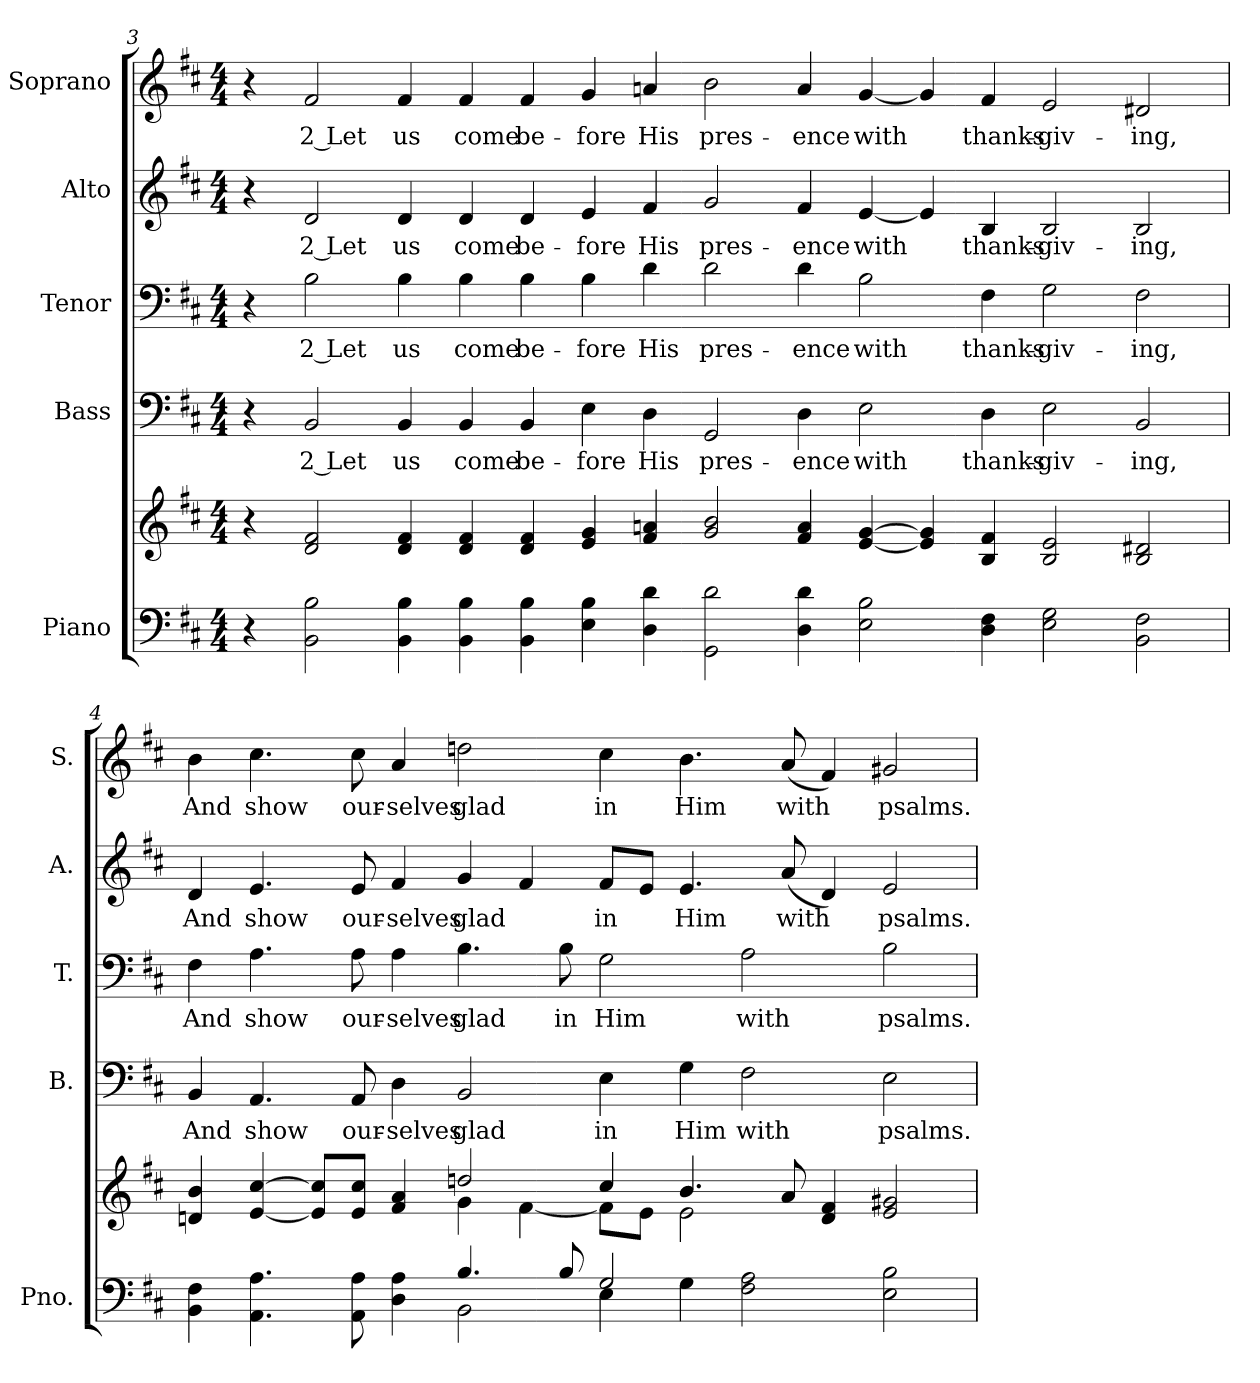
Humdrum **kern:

**kern	**kern	**kern	**text	**kern	**text	**kern	**text	**kern	**text
*part5	*part5	*part4	*part4	*part3	*part3	*part2	*part2	*part1	*part1
*staff6	*staff5	*staff4	*staff4	*staff3	*staff3	*staff2	*staff2	*staff1	*staff1
*I"Piano	*	*I"Bass	*	*I"Tenor	*	*I"Alto	*	*I"Soprano	*
*I'Pno.	*	*I'B.	*	*I'T.	*	*I'A.	*	*I'S.	*
!!LO:PB:g=z
*clefF4	*clefG2	*clefF4	*	*clefF4	*	*clefG2	*	*clefG2	*
*k[f#c#]	*k[f#c#]	*k[f#c#]	*	*k[f#c#]	*	*k[f#c#]	*	*k[f#c#]	*
*D:	*D:	*D:	*	*D:	*	*D:	*	*D:	*
*M4/4	*M4/4	*M4/4	*	*M4/4	*	*M4/4	*	*M4/4	*
=3	=3	=3	=3	=3	=3	=3	=3	=3	=3
4r	4r	4r	.	4r	.	4r	.	4r	.
!	!	!	!LO:LY:b:color=#000000	!	!	!	!	!	!
!	!	!	!	!	!LO:LY:b:color=#000000	!	!	!	!
!	!	!	!	!	!	!	!LO:LY:b:color=#000000	!	!
!	!	!	!	!	!	!	!	!	!LO:LY:b:color=#000000
2BBi\ 2Bi	2di/ 2f#i	2BBi/	2 Let	2Bi\	2 Let	2di/	2 Let	2f#i/	2 Let
!	!	!	!LO:LY:b:color=#000000	!	!	!	!	!	!
!	!	!	!	!	!LO:LY:b:color=#000000	!	!	!	!
!	!	!	!	!	!	!	!LO:LY:b:color=#000000	!	!
!	!	!	!	!	!	!	!	!	!LO:LY:b:color=#000000
4BBi\ 4Bi	4di/ 4f#i	4BBi/	us	4Bi\	us	4di/	us	4f#i/	us
!	!	!	!LO:LY:b:color=#000000	!	!	!	!	!	!
!	!	!	!	!	!LO:LY:b:color=#000000	!	!	!	!
!	!	!	!	!	!	!	!LO:LY:b:color=#000000	!	!
!	!	!	!	!	!	!	!	!	!LO:LY:b:color=#000000
4BBi\ 4Bi	4di/ 4f#i	4BBi/	come	4Bi\	come	4di/	come	4f#i/	come
!	!	!	!LO:LY:b:color=#000000	!	!	!	!	!	!
!	!	!	!	!	!LO:LY:b:color=#000000	!	!	!	!
!	!	!	!	!	!	!	!LO:LY:b:color=#000000	!	!
!	!	!	!	!	!	!	!	!	!LO:LY:b:color=#000000
4BBi\ 4Bi	4di/ 4f#i	4BBi/	be-	4Bi\	be-	4di/	be-	4f#i/	be-
!	!	!	!LO:LY:b:color=#000000	!	!	!	!	!	!
!	!	!	!	!	!LO:LY:b:color=#000000	!	!	!	!
!	!	!	!	!	!	!	!LO:LY:b:color=#000000	!	!
!	!	!	!	!	!	!	!	!	!LO:LY:b:color=#000000
4Ei\ 4Bi	4ei/ 4gi	4Ei\	-fore	4Bi\	-fore	4ei/	-fore	4gi/	-fore
!	!	!	!LO:LY:b:color=#000000	!	!	!	!	!	!
!	!	!	!	!	!LO:LY:b:color=#000000	!	!	!	!
!	!	!	!	!	!	!	!LO:LY:b:color=#000000	!	!
!	!	!	!	!	!	!	!	!	!LO:LY:b:color=#000000
4Di\ 4di	4f#i/ 4ani	4Di\	His	4di\	His	4f#i/	His	4ani/	His
!	!	!	!LO:LY:b:color=#000000	!	!	!	!	!	!
!	!	!	!	!	!LO:LY:b:color=#000000	!	!	!	!
!	!	!	!	!	!	!	!LO:LY:b:color=#000000	!	!
!	!	!	!	!	!	!	!	!	!LO:LY:b:color=#000000
2GGi\ 2di	2gi/ 2bi	2GGi/	pres-	2di\	pres-	2gi/	pres-	2bi\	pres-
!	!	!	!LO:LY:b:color=#000000	!	!	!	!	!	!
!	!	!	!	!	!LO:LY:b:color=#000000	!	!	!	!
!	!	!	!	!	!	!	!LO:LY:b:color=#000000	!	!
!	!	!	!	!	!	!	!	!	!LO:LY:b:color=#000000
4Di\ 4di	4f#i/ 4ai	4Di\	-ence	4di\	-ence	4f#i/	-ence	4ai/	-ence
!	!	!	!LO:LY:b:color=#000000	!	!	!	!	!	!
!	!	!	!	!	!LO:LY:b:color=#000000	!	!	!	!
!	!	!	!	!	!	!	!LO:LY:b:color=#000000	!	!
!	!	!	!	!	!	!	!	!	!LO:LY:b:color=#000000
2Ei\ 2Bi	[<4ei/ [>4gi	2Ei\	with	2Bi\	with	[<4ei/	with	[<4gi/	with
.	4ei/] 4gi]	.	.	.	.	4ei/]	.	4gi/]	.
!	!	!	!LO:LY:b:color=#000000	!	!	!	!	!	!
!	!	!	!	!	!LO:LY:b:color=#000000	!	!	!	!
!	!	!	!	!	!	!	!LO:LY:b:color=#000000	!	!
!	!	!	!	!	!	!	!	!	!LO:LY:b:color=#000000
4Di\ 4F#i	4Bi/ 4f#i	4Di\	thanks-	4F#i\	thanks-	4Bi/	thanks-	4f#i/	thanks-
!	!	!	!LO:LY:b:color=#000000	!	!	!	!	!	!
!	!	!	!	!	!LO:LY:b:color=#000000	!	!	!	!
!	!	!	!	!	!	!	!LO:LY:b:color=#000000	!	!
!	!	!	!	!	!	!	!	!	!LO:LY:b:color=#000000
2Ei\ 2Gi	2Bi/ 2ei	2Ei\	-giv-	2Gi\	-giv-	2Bi/	-giv-	2ei/	-giv-
!	!	!	!LO:LY:b:color=#000000	!	!	!	!	!	!
!	!	!	!	!	!LO:LY:b:color=#000000	!	!	!	!
!	!	!	!	!	!	!	!LO:LY:b:color=#000000	!	!
!	!	!	!	!	!	!	!	!	!LO:LY:b:color=#000000
2BBi\ 2F#i	2Bi/ 2d#Xi	2BBi/	-ing,	2F#i\	-ing,	2Bi/	-ing,	2d#Xi/	-ing,
!!LO:PB:g=z
=4	=4	=4	=4	=4	=4	=4	=4	=4	=4
*^	*^	*	*	*	*	*	*	*	*
!	!	!	!	!	!LO:LY:b:color=#000000	!	!	!	!	!	!
!	!	!	!	!	!	!	!LO:LY:b:color=#000000	!	!	!	!
!	!	!	!	!	!	!	!	!	!LO:LY:b:color=#000000	!	!
!	!	!	!	!	!	!	!	!	!	!	!LO:LY:b:color=#000000
4BBi\ 4F#i	1ryy	4dni/ 4bi	2ryy	4BBi/	And	4F#i\	And	4di/	And	4bi\	And
!	!	!	!	!	!LO:LY:b:color=#000000	!	!	!	!	!	!
!	!	!	!	!	!	!	!LO:LY:b:color=#000000	!	!	!	!
!	!	!	!	!	!	!	!	!	!LO:LY:b:color=#000000	!	!
!	!	!	!	!	!	!	!	!	!	!	!LO:LY:b:color=#000000
4.AAi\ 4.Ai	.	[<4ei/ [>4cc#i	.	4.AAi/	show	4.Ai\	show	4.ei/	show	4.cc#i\	show
.	.	8ei/] 8cc#i]L	2ryy	.	.	.	.	.	.	.	.
!	!	!	!	!	!LO:LY:b:color=#000000	!	!	!	!	!	!
!	!	!	!	!	!	!	!LO:LY:b:color=#000000	!	!	!	!
!	!	!	!	!	!	!	!	!	!LO:LY:b:color=#000000	!	!
!	!	!	!	!	!	!	!	!	!	!	!LO:LY:b:color=#000000
8AAi\ 8Ai	.	8ei/ 8cc#iJ	.	8AAi/	our-	8Ai\	our-	8ei/	our-	8cc#i\	our-
!	!	!	!	!	!LO:LY:b:color=#000000	!	!	!	!	!	!
!	!	!	!	!	!	!	!LO:LY:b:color=#000000	!	!	!	!
!	!	!	!	!	!	!	!	!	!LO:LY:b:color=#000000	!	!
!	!	!	!	!	!	!	!	!	!	!	!LO:LY:b:color=#000000
4Di\ 4Ai	.	4f#i/ 4ai	.	4Di\	-selves	4Ai\	-selves	4f#i/	-selves	4ai/	-selves
!	!	!	!	!	!LO:LY:b:color=#000000	!	!	!	!	!	!
!	!	!	!	!	!	!	!LO:LY:b:color=#000000	!	!	!	!
!	!	!	!	!	!	!	!	!	!LO:LY:b:color=#000000	!	!
!	!	!	!	!	!	!	!	!	!	!	!LO:LY:b:color=#000000
4.Bi/	2BBi\	2ddni/	4gi\	2BBi/	glad	4.Bi\	glad	4gi/	glad	2ddni\	glad
.	.	.	[<4f#i\	.	.	.	.	4f#i/	.	.	.
!	!	!	!	!	!	!	!LO:LY:b:color=#000000	!	!	!	!
8Bi/	.	.	.	.	.	8Bi\	in	.	.	.	.
!	!	!	!	!	!LO:LY:b:color=#000000	!	!	!	!	!	!
!	!	!	!	!	!	!	!LO:LY:b:color=#000000	!	!	!	!
!	!	!	!	!	!	!	!	!	!LO:LY:b:color=#000000	!	!
!	!	!	!	!	!	!	!	!	!	!	!LO:LY:b:color=#000000
2Gi/	4Ei\	4cc#i/	8f#i\L]	4Ei\	in	2Gi\	Him	8f#i/L	in	4cc#i\	in
.	.	.	8ei\J	.	.	.	.	8ei/J	.	.	.
!	!	!	!	!	!LO:LY:b:color=#000000	!	!	!	!	!	!
!	!	!	!	!	!	!	!	!	!LO:LY:b:color=#000000	!	!
!	!	!	!	!	!	!	!	!	!	!	!LO:LY:b:color=#000000
.	4Gi\	4.bi/	2ei\	4Gi\	Him	.	.	4.ei/	Him	4.bi\	Him
!	!	!	!	!	!LO:LY:b:color=#000000	!	!	!	!	!	!
!	!	!	!	!	!	!	!LO:LY:b:color=#000000	!	!	!	!
2F#i\ 2Ai	1ryy	.	.	2F#i\	with	2Ai\	with	.	.	.	.
!	!	!	!	!	!	!	!	!	!LO:LY:b:color=#000000	!	!
!	!	!	!	!	!	!	!	!	!	!	!LO:LY:b:color=#000000
.	.	8ai/	.	.	.	.	.	(8ai/	with	(8ai/	with
.	.	(4di/ 4f#i	4ryy	.	.	.	.	4di/)	.	4f#i/)	.
!	!	!	!	!	!LO:LY:b:color=#000000	!	!	!	!	!	!
!	!	!	!	!	!	!	!LO:LY:b:color=#000000	!	!	!	!
!	!	!	!	!	!	!	!	!	!LO:LY:b:color=#000000	!	!
!	!	!	!	!	!	!	!	!	!	!	!LO:LY:b:color=#000000
2Ei\ 2Bi	.	2ei/ 2g#Xi	2ryy	2Ei\	psalms.	2Bi\	psalms.	2ei/	psalms.	2g#Xi/	psalms.
*v	*v	*	*	*	*	*	*	*	*	*	*
*	*v	*v	*	*	*	*	*	*	*	*
=	=	=	=	=	=	=	=	=	=
*-	*-	*-	*-	*-	*-	*-	*-	*-	*-
